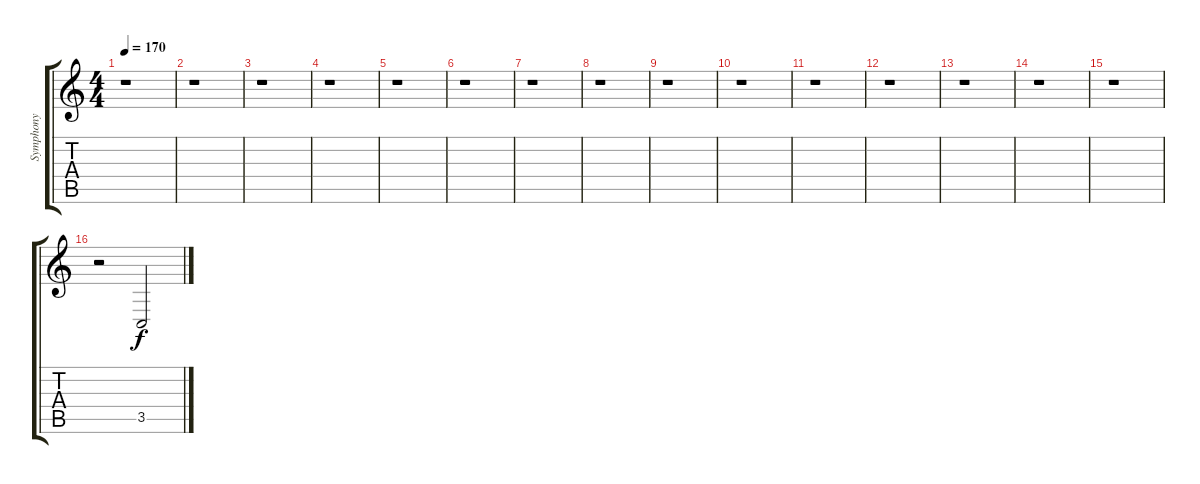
\track ("Symphony" "Symphony") {instrument stringensemble1}
\staff {score tabs}
\tuning (E4 B3 G3 D3 A2 E2) {hide}
\ts (4 4)
\tempo 170
\clef g2
\ks c
r.1{dy f} |
r.1 |
r.1 |
r.1 |
r.1 |
r.1 |
r.1 |
r.1 |
r.1 |
r.1 |
r.1 |
r.1 |
r.1 |
r.1 |
r.1 |
r.2 3.5.2
